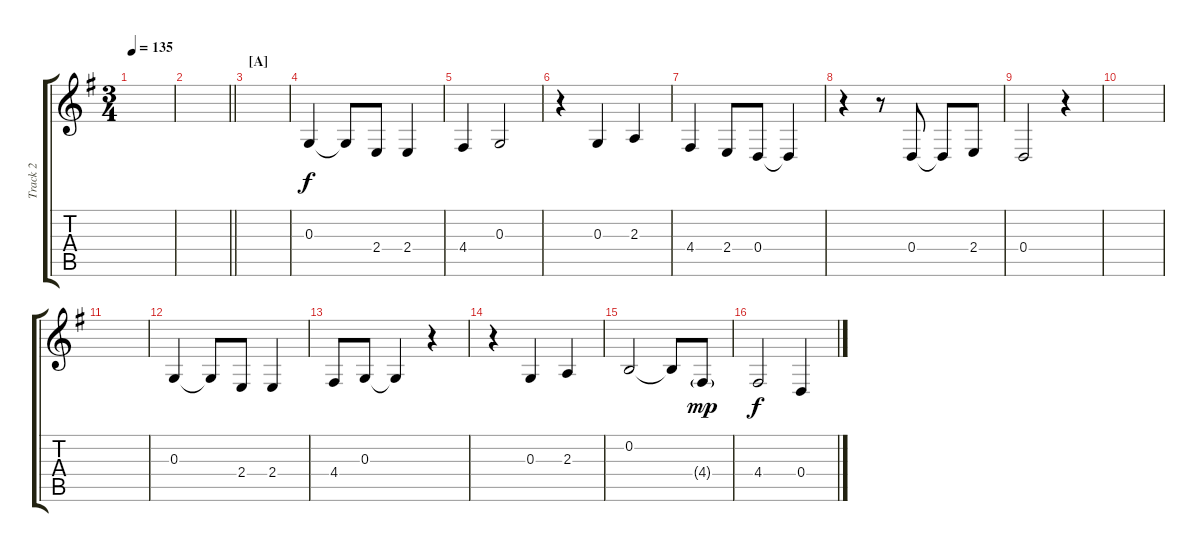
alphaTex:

\track ("Track 2" "Track 2") {instrument lead6voice}
\staff {score tabs}
\tuning (E4 B3 G3 D3 A2 E2) {hide}
\ts (3 4)
\tempo 135
\clef g2
\ks g
|
\barLineRight lightlight
|
\section ("" "[A]")
|
0.3.4 0.3{t}.8 2.4.8 2.4.4 |
4.4.4 0.3.2 |
r.4 0.3.4 2.3.4 |
4.4.4 2.4.8 0.4.8 0.4{t}.4 |
r.4 r.8 0.4.8 0.4{t}.8 2.4.8 |
0.4.2 r.4 |
|
|
0.3.4 0.3{t}.8 2.4.8 2.4.4 |
4.4.8 0.3.8 0.3{t}.4 r.4 |
r.4 0.3.4 2.3.4 |
0.2.2 0.2{t}.8 4.4{g}.8{dy mp} |
4.4.2{dy f} 0.4.4
